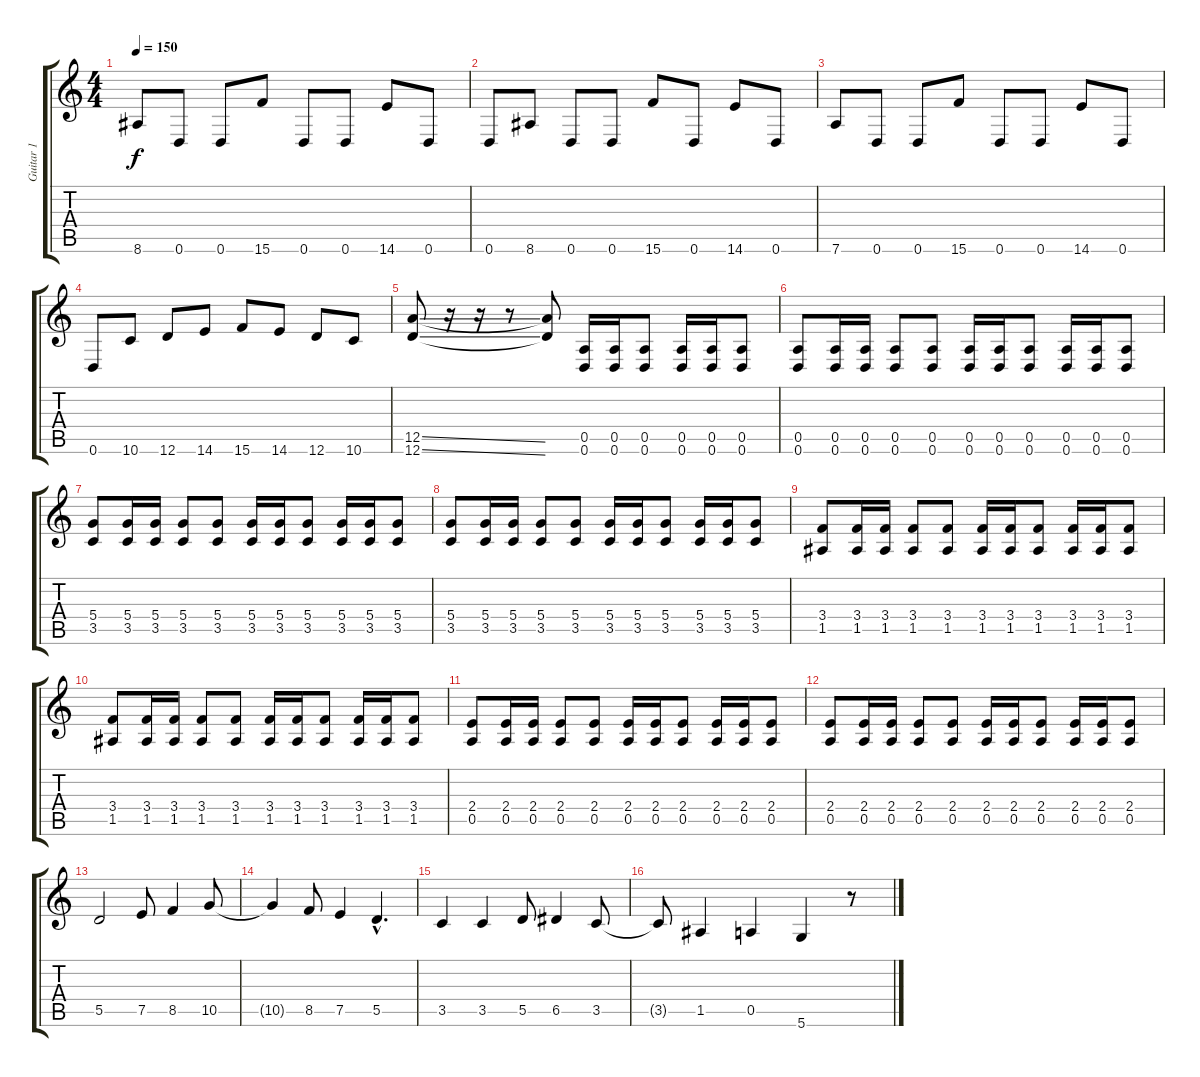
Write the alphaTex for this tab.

\track ("Guitar 1" "Guitar 1") {instrument overdrivenguitar}
\staff {score tabs}
\tuning (E4 B3 G3 D3 A2 D2) {hide}
\ts (4 4)
\tempo 150
\clef g2
\ks c
8.6.8{dy f} 0.6.8 0.6.8 15.6.8 0.6.8 0.6.8 14.6.8 0.6.8 |
0.6.8 8.6.8 0.6.8 0.6.8 15.6.8 0.6.8 14.6.8 0.6.8 |
7.6.8 0.6.8 0.6.8 15.6.8 0.6.8 0.6.8 14.6.8 0.6.8 |
0.6.8 10.6.8 12.6.8 14.6.8 15.6.8 14.6.8 12.6.8 10.6.8 |
(12.5{ss} 12.6{ss}).8 r.16 r.16 r.8 (12.5{t} 12.6{t}).8 (0.5 0.6).16 (0.5 0.6).16 (0.5 0.6).8 (0.5 0.6).16 (0.5 0.6).16 (0.5 0.6).8 |
(0.5 0.6).8 (0.5 0.6).16 (0.5 0.6).16 (0.5 0.6).8 (0.5 0.6).8 (0.5 0.6).16 (0.5 0.6).16 (0.5 0.6).8 (0.5 0.6).16 (0.5 0.6).16 (0.5 0.6).8 |
(5.4 3.5).8 (5.4 3.5).16 (5.4 3.5).16 (5.4 3.5).8 (5.4 3.5).8 (5.4 3.5).16 (5.4 3.5).16 (5.4 3.5).8 (5.4 3.5).16 (5.4 3.5).16 (5.4 3.5).8 |
(5.4 3.5).8 (5.4 3.5).16 (5.4 3.5).16 (5.4 3.5).8 (5.4 3.5).8 (5.4 3.5).16 (5.4 3.5).16 (5.4 3.5).8 (5.4 3.5).16 (5.4 3.5).16 (5.4 3.5).8 |
(3.4 1.5).8 (3.4 1.5).16 (3.4 1.5).16 (3.4 1.5).8 (3.4 1.5).8 (3.4 1.5).16 (3.4 1.5).16 (3.4 1.5).8 (3.4 1.5).16 (3.4 1.5).16 (3.4 1.5).8 |
(3.4 1.5).8 (3.4 1.5).16 (3.4 1.5).16 (3.4 1.5).8 (3.4 1.5).8 (3.4 1.5).16 (3.4 1.5).16 (3.4 1.5).8 (3.4 1.5).16 (3.4 1.5).16 (3.4 1.5).8 |
(2.4 0.5).8 (2.4 0.5).16 (2.4 0.5).16 (2.4 0.5).8 (2.4 0.5).8 (2.4 0.5).16 (2.4 0.5).16 (2.4 0.5).8 (2.4 0.5).16 (2.4 0.5).16 (2.4 0.5).8 |
(2.4 0.5).8 (2.4 0.5).16 (2.4 0.5).16 (2.4 0.5).8 (2.4 0.5).8 (2.4 0.5).16 (2.4 0.5).16 (2.4 0.5).8 (2.4 0.5).16 (2.4 0.5).16 (2.4 0.5).8 |
5.5.2 7.5.8 8.5.4 10.5.8 |
10.5{t}.4 8.5.8 7.5.4 5.5{hac}.4{d} |
3.5.4 3.5.4 5.5.8 6.5.4 3.5.8 |
3.5{t}.8 1.5.4 0.5.4 5.6.4 r.8
